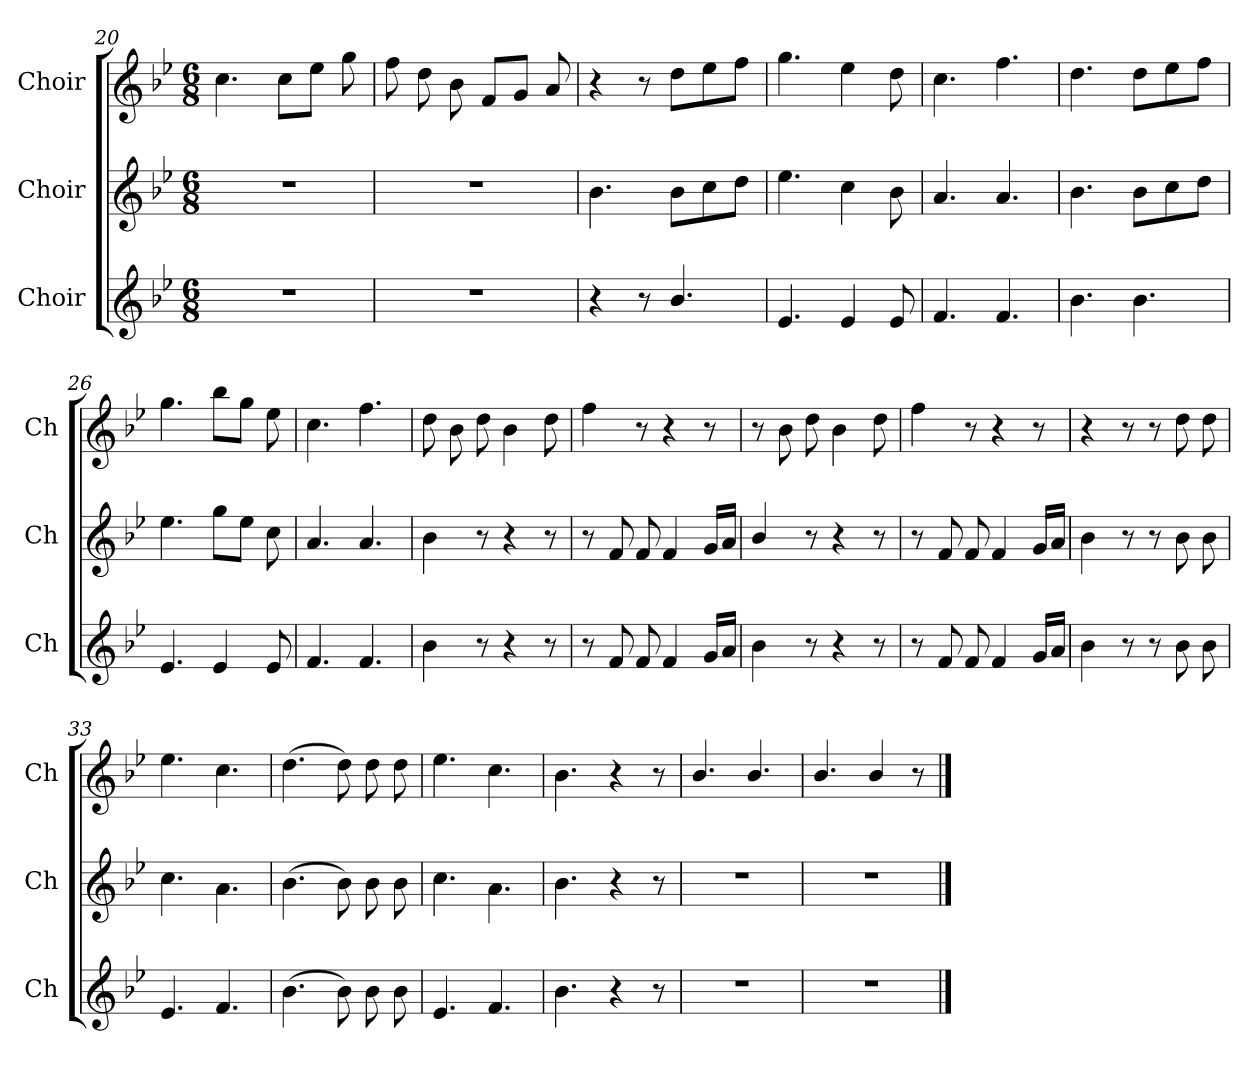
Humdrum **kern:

**kern	**kern	**kern
*part3	*part2	*part1
*staff3	*staff2	*staff1
*I"Choir	*I"Choir	*I"Choir
*I'Ch	*I'Ch	*I'Ch
!!LO:PB:g=z
*clefG2	*clefG2	*clefG2
*k[b-e-]	*k[b-e-]	*k[b-e-]
*M6/8	*M6/8	*M6/8
=20	=20	=20
2.r	2.r	4.cc\
.	.	8cc\L
.	.	8ee-\J
.	.	8gg\
=21	=21	=21
2.r	2.r	8ff\
.	.	8dd\
.	.	8b-\
.	.	8f/L
.	.	8g/J
.	.	8a/
=22	=22	=22
4r	4.b-\	4r
8r	.	8r
4.b-/	8b-\L	8dd\L
.	8cc\	8ee-\
.	8dd\J	8ff\J
=23	=23	=23
4.e-/	4.ee-\	4.gg\
4e-/	4cc\	4ee-\
8e-/	8b-\	8dd\
!!LO:LB:g=z
=24	=24	=24
4.f/	4.a/	4.cc\
4.f/	4.a/	4.ff\
=25	=25	=25
4.b-\	4.b-\	4.dd\
4.b-\	8b-\L	8dd\L
.	8cc\	8ee-\
.	8dd\J	8ff\J
=26	=26	=26
4.e-/	4.ee-\	4.gg\
4e-/	8gg\L	8bb-\L
.	8ee-\J	8gg\J
8e-/	8cc\	8ee-\
=27	=27	=27
4.f/	4.a/	4.cc\
4.f/	4.a/	4.ff\
=28	=28	=28
4b-\	4b-\	8dd\
.	.	8b-\
8r	8r	8dd\
4r	4r	4b-\
8r	8r	8dd\
!!LO:LB:g=z
=29	=29	=29
8r	8r	4ff\
8f/	8f/	.
8f/	8f/	8r
4f/	4f/	4r
16g/LL	16g/LL	8r
16a/JJ	16a/JJ	.
=30	=30	=30
4b-\	4b-/	8r
.	.	8b-\
8r	8r	8dd\
4r	4r	4b-\
8r	8r	8dd\
=31	=31	=31
8r	8r	4ff\
8f/	8f/	.
8f/	8f/	8r
4f/	4f/	4r
16g/LL	16g/LL	8r
16a/JJ	16a/JJ	.
=32	=32	=32
4b-\	4b-\	4r
8r	8r	8r
8r	8r	8r
8b-\	8b-\	8dd\
8b-\	8b-\	8dd\
!!LO:LB:g=z
=33	=33	=33
4.e-/	4.cc\	4.ee-\
4.f/	4.a\	4.cc\
=34	=34	=34
(>4.b-\	(>4.b-\	(>4.dd\
8b-\)	8b-\)	8dd\)
8b-\	8b-\	8dd\
8b-\	8b-\	8dd\
=35	=35	=35
4.e-/	4.cc\	4.ee-\
4.f/	4.a\	4.cc\
=36	=36	=36
4.b-\	4.b-\	4.b-\
4r	4r	4r
8r	8r	8r
=37	=37	=37
2.r	2.r	4.b-!/
.	.	4.b-!/
=38	=38	=38
2.r	2.r	4.b-!/
.	.	4b-!/
.	.	8r
==	==	==
*-	*-	*-
